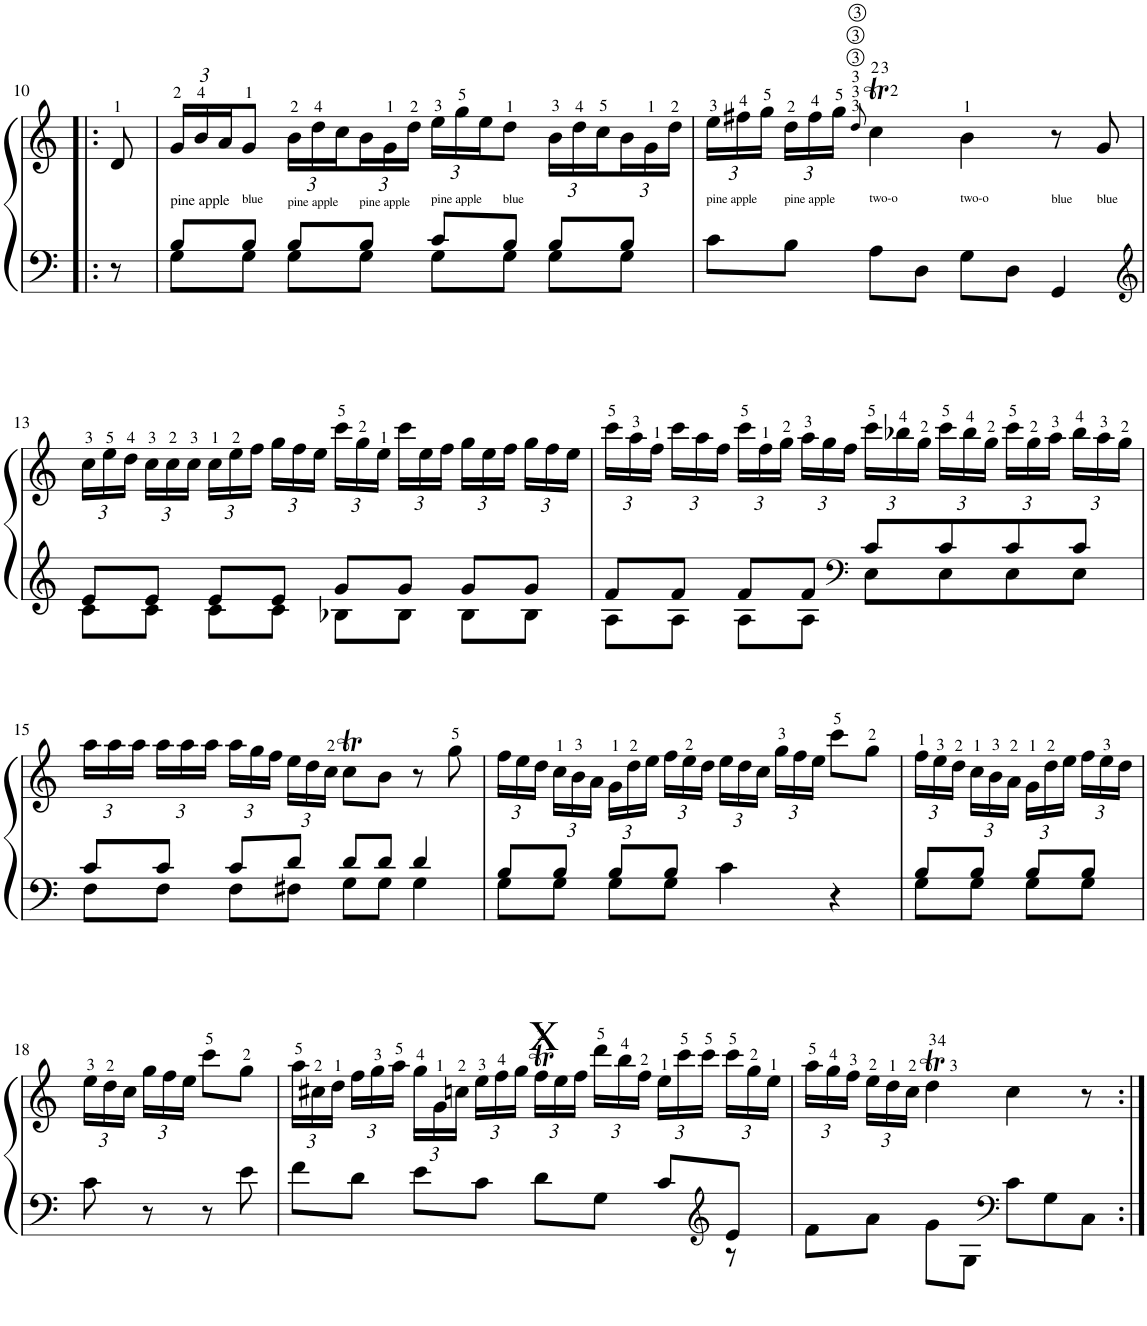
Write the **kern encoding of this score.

**kern	**kern
*part1	*part1
*staff2	*staff1
*I"Piano	*
*I'Pno.	*
!!LO:PB:g=z
*clefF4	*clefG2
*k[]	*k[]
*M4/4	*M4/4
*met(c)	*met(c)
=10!|:	=10!|:
8r	8d/
=11	=11
*^	*
*	*	*Xbrackettup
!	!	!LO:TX:b:t=pine apple
8B/L	8G\L	24g/LL
.	.	24b/
.	.	24a/J
!	!	!LO:TX:b:t=blue
8B/J	8G\J	8g/J
!	!	!LO:TX:b:t=pine apple
8B/L	8G\L	24b\LL
.	.	24dd\
.	.	24cc\
!	!	!LO:TX:b:t=pine apple
8B/J	8G\J	24b\
.	.	24g\
.	.	24dd\JJ
!	!	!LO:TX:b:t=pine apple
8c/L	8G\L	24ee\LL
.	.	24gg\
.	.	24ee\J
!	!	!LO:TX:b:t=blue
8B/J	8G\J	8dd\J
8B/L	8G\L	24b\LL
.	.	24dd\
.	.	24cc\
8B/J	8G\J	24b\
.	.	24g\
.	.	24dd\JJ
*v	*v	*
=12	=12
!	!LO:TX:b:t=pine apple
8c\L	24ee\LL
.	24ff#X\
.	24gg\JJ
!	!LO:TX:b:t=pine apple
8B\J	24dd\LL
.	24ff#\
.	24gg\JJ
.	8qdd/
!	!LO:TX:b:t=two-o
8A\L	4ccT\
8D\J	.
!	!LO:TX:b:t=two-o
8G\L	4b\
8D\J	.
!	!LO:TX:b:t=blue
4GG/	8r
!	!LO:TX:b:t=blue
.	8g/
!!LO:LB:g=z
=13	=13
*clefG2	*
*^	*
8e/L	8c\L	24cc\LL
.	.	24ee\
.	.	24dd\JJ
8e/J	8c\J	24cc\LL
.	.	24cc\
.	.	24cc\JJ
8e/L	8c\L	24cc\LL
.	.	24ee\
.	.	24ff\JJ
8e/J	8c\J	24gg\LL
.	.	24ff\
.	.	24ee\JJ
8g/L	8B-X\L	24ccc\LL
.	.	24gg\
.	.	24ee\JJ
8g/J	8B-\J	24ccc\LL
.	.	24ee\
.	.	24ff\JJ
8g/L	8B-\L	24gg\LL
.	.	24ee\
.	.	24ff\JJ
8g/J	8B-\J	24gg\LL
.	.	24ff\
.	.	24ee\JJ
=14	=14	=14
*^	*^	*
8f/L	8A\L	2ryy	2ryy	24ccc\LL
.	.	.	.	24aa\
.	.	.	.	24ff\JJ
8f/J	8A\J	.	.	24ccc\LL
.	.	.	.	24aa\
.	.	.	.	24ff\JJ
8f/L	8A\L	.	.	24ccc\LL
.	.	.	.	24ff\
.	.	.	.	24gg\JJ
8f/J	8A\J	.	.	24aa\LL
.	.	.	.	24gg\
.	.	.	.	24ff\JJ
*clefF4	*	*	*	*
8ryy	2ryy	8c/L	8E\L	24ccc\LL
.	.	.	.	24bb-X\
.	.	.	.	24gg\JJ
8ryy	.	8c/	8E\	24ccc\LL
.	.	.	.	24bb-\
.	.	.	.	24gg\JJ
8ryy	.	8c/	8E\	24ccc\LL
.	.	.	.	24gg\
.	.	.	.	24aa\JJ
8ryy	.	8c/J	8E\J	24bb-\LL
.	.	.	.	24aa\
.	.	.	.	24gg\JJ
*	*v	*v	*v	*
!!LO:LB:g=z
=15	=15	=15
8c/L	8F\L	24aa\LL
.	.	24aa\
.	.	24aa\JJ
8c/J	8F\J	24aa\LL
.	.	24aa\
.	.	24aa\JJ
8c/L	8F\L	24aa\LL
.	.	24gg\
.	.	24ff\JJ
8d/J	8F#X\J	24ee\LL
.	.	24dd\
.	.	24cc\JJ
8d/L	8G\L	8ccT\L
8d/J	8G\J	8b\J
4d/	4G\	8r
.	.	8gg\
=16	=16	=16
8B/L	8G\L	24ff\LL
.	.	24ee\
.	.	24dd\JJ
8B/J	8G\J	24cc\LL
.	.	24b\
.	.	24a\JJ
8B/L	8G\L	24g\LL
.	.	24dd\
.	.	24ee\JJ
8B/J	8G\J	24ff\LL
.	.	24ee\
.	.	24dd\JJ
4c\	2ryy	24ee\LL
.	.	24dd\
.	.	24cc\JJ
.	.	24gg\LL
.	.	24ff\
.	.	24ee\JJ
4r	.	8ccc\L
.	.	8gg\J
=17	=17	=17
8B/L	8G\L	24ff\LL
.	.	24ee\
.	.	24dd\JJ
8B/J	8G\J	24cc\LL
.	.	24b\
.	.	24a\JJ
8B/L	8G\L	24g\LL
.	.	24dd\
.	.	24ee\JJ
8B/J	8G\J	24ff\LL
.	.	24ee\
.	.	24dd\JJ
*v	*v	*
!!LO:LB:g=z
=18	=18
8c\	24ee\LL
.	24dd\
.	24cc\JJ
8r	24gg\LL
.	24ff\
.	24ee\JJ
8r	8ccc\L
8e\	8gg\J
=19	=19
*^	*
8f\L	2..ryy	24aa\LL
.	.	24cc#X\
.	.	24dd\JJ
8d\J	.	24ff\LL
.	.	24gg\
.	.	24aa\JJ
8e\L	.	24gg\LL
.	.	24g\
.	.	24ccn\JJ
8c\J	.	24ee\LL
.	.	24ff\
.	.	24gg\JJ
!	!	!LO:TX:a:t=X
8d\L	.	24ffT\LL
.	.	24ee\
.	.	24ff\JJ
8G\J	.	24ddd\LL
.	.	24bb\
.	.	24ff\JJ
8c/L	.	24ee\LL
.	.	24ccc\
.	.	24ccc\JJ
*clefG2	*	*
8e/J	8r	24ccc\LL
.	.	24gg\
.	.	24ee\JJ
*v	*v	*
=20	=20
8f\L	24aa\LL
.	24gg\
.	24ff\JJ
8a\J	24ee\LL
.	24dd\
.	24cc\JJ
8g\L	4ddT\
8G\J	.
*clefF4	*
8c\L	4cc\
8G\	.
8C\J	8r
=:|!	=:|!
*-	*-
